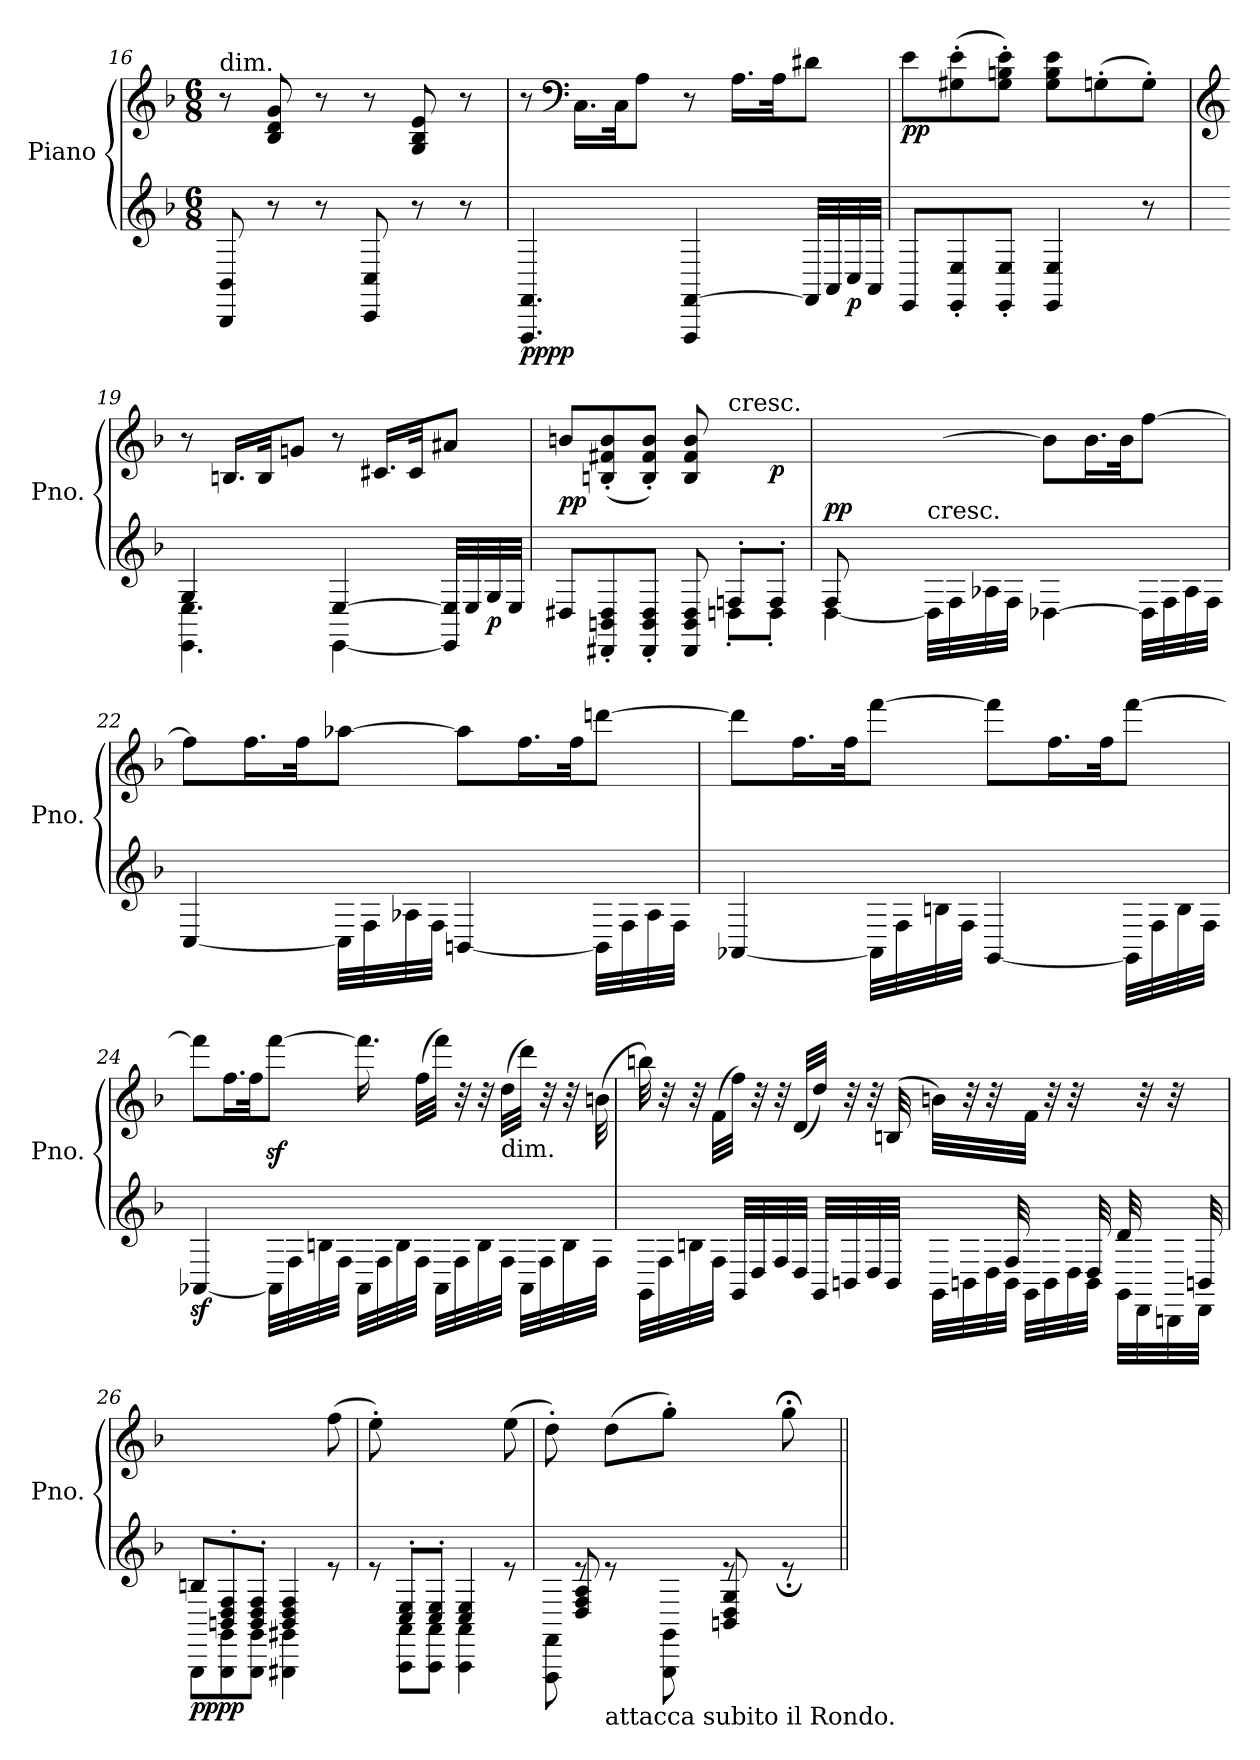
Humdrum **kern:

**kern	**kern	**dynam
*part1	*part1	*part1
*staff2	*staff1	*staff1/2
*I"Piano	*	*
*I'Pno.	*	*
!!LO:LB:g=z
*clefG2	*clefG2	*
*k[b-]	*k[b-]	*
*M6/8	*M6/8	*
*MM27	*MM27	*
=16	=16	=16
!	!LO:TX:t=dim.	!
8BBB-/ 8BB-/	8r	.
*	*MM25	*
8r	8B-/ 8d/ 8g/	.
8r	8r	.
*	*MM23	*
8CC/ 8C/	8r	.
*	*MM21	*
8r	8G/ 8B-/ 8e/	.
8r	8r	.
=17	=17	=17
*	*MM27	*
!	!	!LO:DY:b=2
!	!	!LO:DY:n=1:b
4.FFF/ 4.FF/	8r	pp pp
*	*clefF4	*
.	16.C\LL	.
*	*MM25	*
.	32C\JK	.
.	8A\J	.
*	*MM27	*
4FFF/ [4FF/	8r	.
.	16.A\LL	.
*	*MM25	*
.	32A\JK	.
32FF/LLL]	8d#X\J	.
32AA/	.	.
!	!	!LO:DY:n=2:b=2
32C/	.	p
32AA/JJJ	.	.
=18	=18	=18
!	!	!LO:DY:b
8EE/L	8e\L	pp
8EE/' 8E/'	(>8G#X\' 8e\'	.
8EE/' 8E/'J	8G#\' 8Bn\' 8e\'J)	.
4EE/ 4E/	8G#\ 8B\ 8e\L	.
.	(>8Gn'\	.
8r	8G'\J)	.
=19	=19	=19
*	*clefG2	*
*	*MM27	*
*^	*	*
4G/	4.EE\ 4.E\	8r	.
.	.	16.Bn/LL	.
*	*	*MM25	*
.	.	32B/JK	.
8ryy	.	8gn/J	.
*	*	*MM27	*
[4E/	[4EE\	8r	.
.	.	16.c#X/LL	.
*	*	*MM25	*
.	.	32c#/JK	.
32EE/] 32E/]LLL	8ryy	8a#X/J	.
32E/	.	.	.
!	!	!	!LO:DY:b=2
32G/	.	.	p
32E/JJJ	.	.	.
!!LO:PB:g=z
=20	=20	=20	=20
!	!	!	!LO:DY:b
2ryy	8D#X/L	8bn/L	pp
.	8DD#X/' 8BBn/' 8D#/'	(<8Bn/' 8f#X/' 8b/'	.
.	8DD#/' 8BB/' 8D#/'J	8B/' 8f#/' 8b/'J)	.
.	8DD#/ 8BB/ 8D#/	8B/ 8f#/ 8b/	.
*	*	*MM26	*
!	!	!LO:TX:t=cresc.	!
8Fn'/L	8Dn'\L	8ryy	.
!	!	!	!LO:DY:b
8F'/J	8D'\J	8ryy	p
=21	=21	=21	=21
*	*	*MM27	*
!	!	!	!LO:DY:b
8F/L	[4D\	8ryy	pp
2ryy	.	16.fn\L	.
*	*	*MM25	*
.	.	32f\JK	.
!	!	!LO:TX:b:t=cresc.	!
.	32D\LLL]	[8bn\J	.
.	32F\	.	.
.	32A-X\	.	.
.	32F\JJJ	.	.
*	*	*MM27	*
.	[4D-X\	8b\L]	.
.	.	16.b\L	.
*	*	*MM25	*
.	.	32b\JK	.
8ryy	32D-\LLL]	[8ff\J	.
.	32F\	.	.
.	32A-\	.	.
.	32F\JJJ	.	.
*v	*v	*	*
=22	=22	=22
*	*MM27	*
[4C/	8ff\L]	.
.	16.ff\L	.
*	*MM25	*
.	32ff\JK	.
32C\LLL]	[8aa-X\J	.
32F\	.	.
32A-X\	.	.
32F\JJJ	.	.
*	*MM27	*
[4BBn/	8aa-\L]	.
.	16.ff\L	.
*	*MM25	*
.	32ff\JK	.
32BB\LLL]	[8dddn\J	.
32F\	.	.
32A-\	.	.
32F\JJJ	.	.
!!LO:LB:g=z
=23	=23	=23
*	*MM27	*
[4AA-X/	8ddd\L]	.
.	16.ff\L	.
*	*MM24	*
.	32ff\JK	.
32AA-\LLL]	[8fff\J	.
32F\	.	.
32Bn\	.	.
32F\JJJ	.	.
*	*MM27	*
[4GG/	8fff\L]	.
.	16.ff\L	.
*	*MM24	*
.	32ff\JK	.
32GG\LLL]	[8fff\J	.
32F\	.	.
32B\	.	.
32F\JJJ	.	.
=24	=24	=24
*	*MM27	*
[4AA-Xz</	8fff\L]	.
.	16.ff\L	.
*	*MM24	*
.	32ff\JK	.
32AA-\LLL]	[8fffz<\J	.
32F\	.	.
32Bn\	.	.
32F\JJJ	.	.
32AA-\LLL	16.fff\]	.
32F\	.	.
32B\	.	.
*	*MM23	*
32F\JJJ	(>32ff\LLL	.
*	*MM25	*
32AA-\LLL	32fff\JJJ)	.
32F\	32r	.
32B\	32r	.
*	*MM23	*
!	!LO:TX:b:t=dim.	!
32F\JJJ	(>32dd\LLL	.
*	*MM25	*
32AA-\LLL	32ddd\JJJ)	.
32F\	32r	.
32B\	32r	.
*	*MM25	*
32F\JJJ	(>32bn\	.
=24X1	=24X1	=24X1
*	*MM26	*
32GG\LLL	32bbn\)	.
32F\	32r	.
32Bn\	32r	.
*	*MM25	*
32F\JJJ	(>32f\LLL	.
*	*MM26	*
32GG/LLL	32ff\JJJ)	.
32D/	32r	.
32F/	32r	.
*	*MM25	*
32D/JJJ	(<32d/LLL	.
*	*MM26	*
32GG/LLL	32dd/JJJ)	.
32BBn/	32r	.
32D/	32r	.
*	*MM25	*
32BB/JJJ	(<32Bn/	.
!!LO:LB:g=z
=25-	=25-	=25-
*	*MM26	*
*^	*	*
16.ryy	32GG\LLL	32bn\)	.
.	32BBn\	32r	.
.	32D\	32r	.
*	*	*MM25	*
(>32F/LLL	32BB\JJJ	32ryy	.
*	*	*MM26	*
16.ryy	32GG\LLL	32f\JJJ)	.
.	32BB\	32r	.
.	32D\	32r	.
*	*	*MM25	*
32D/LLL	32BB\JJJ	32ryy	.
*	*	*MM26	*
32d/JJJ	32GG\LLL	32ryy	.
16ryy	32DD\	32r	.
.	32BBBn\	32r	.
*	*	*MM25	*
32BBn/	32DD\JJJ	32ryy	.
=26	=26	=26	=26
*	*	*MM26	*
!	!	!	!LO:DY:b=2
!	!	!	!LO:DY:n=1:b
8Bn/L	8GGG\L	4.ryy	pp pp
8BBn/' 8D/' 8F/'	8GGG\ 8GG\	.	.
8BB/' 8D/' 8F/'J	8GGG\ 8GG\J	.	.
4BB/ 4D/ 4F/	4GGG#X\ 4GG#X\	4ryy	.
*	*	*MM25	*
8ryy	8re	(>8ff\	.
=27	=27	=27	=27
8ryy	8re	8ee'\)	.
8C/' 8E/'L	8AAA\ 8AA\L	8ryy	.
8C/' 8E/'J	8AAA\ 8AA\J	8ryy	.
4C/ 4E/	4AAA\ 4AA\	4ryy	.
*	*	*MM23	*
8ryy	8re	(>8ee\	.
=28	=28	=28	=28
8ryy	8FFF\ 8FF\	8dd'\)	.
8D/ 8F/ 8A/	8re	8ryy	.
*	*	*MM21	*
!LO:TX:b:t=attacca subito il Rondo.	!	!	!
8ryy	8re	(>8dd\L	.
8ryy	8GGG\ 8GG\	8gg'\J)	.
*	*	*MM20	*
8BBn/ 8D/ 8G/	8re	8ryy	.
8ryy	8r;e	8gg;<\	.
*v	*v	*	*
=||	=||	=||
*-	*-	*-
